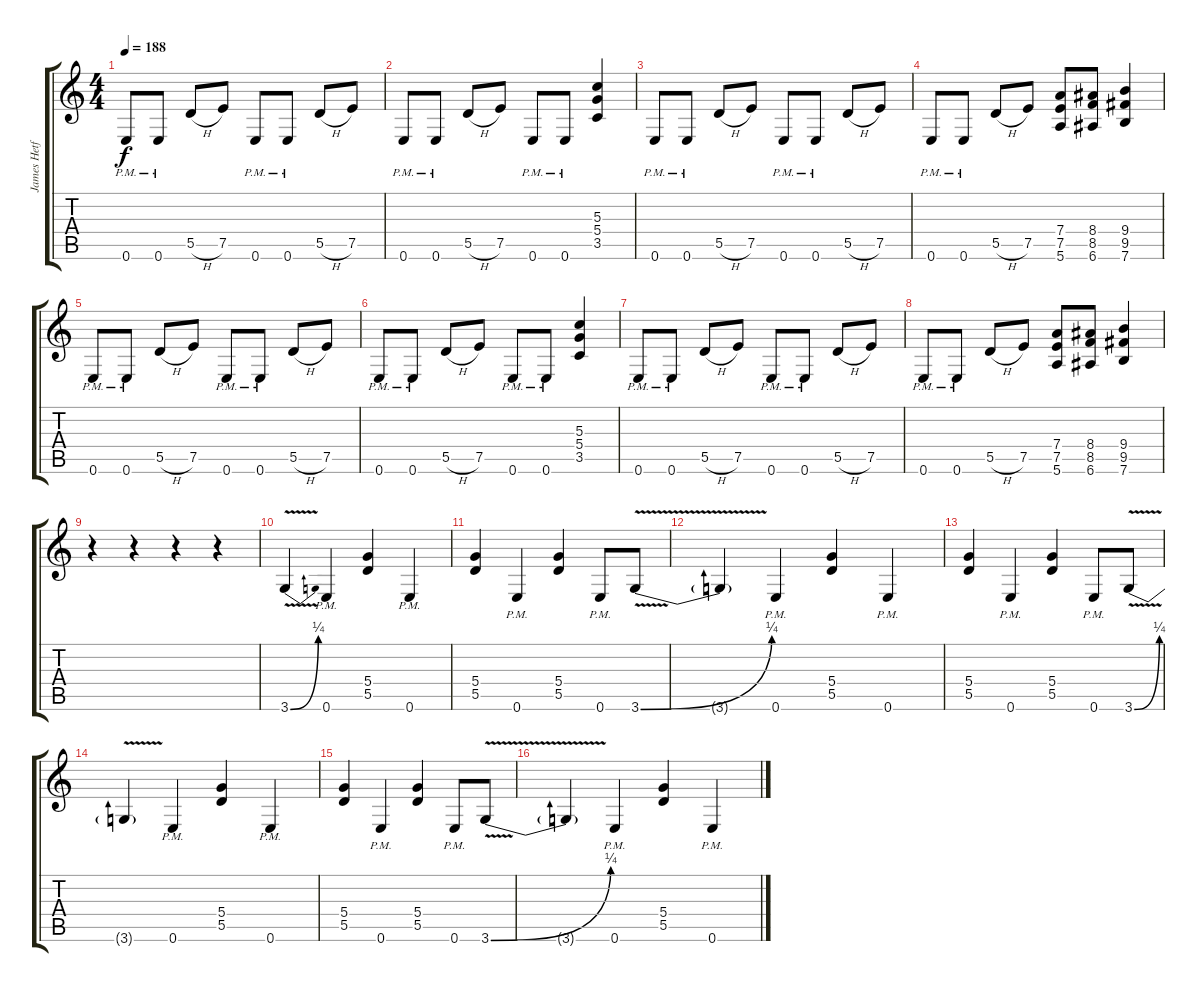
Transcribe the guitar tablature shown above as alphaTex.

\track ("James Hetfield" "James Hetf") {instrument distortionguitar}
\staff {score tabs}
\tuning (E4 B3 G3 D3 A2 E2) {hide}
\ts (4 4)
\tempo 188
\clef g2
\ks c
0.6{pm}.8{dy f} 0.6{pm}.8 5.5{h}.8 7.5.8 0.6{pm}.8 0.6{pm}.8 5.5{h}.8 7.5.8 |
0.6{pm}.8 0.6{pm}.8 5.5{h}.8 7.5.8 0.6{pm}.8 0.6{pm}.8 (5.3 5.4 3.5).4 |
0.6{pm}.8 0.6{pm}.8 5.5{h}.8 7.5.8 0.6{pm}.8 0.6{pm}.8 5.5{h}.8 7.5.8 |
0.6{pm}.8 0.6{pm}.8 5.5{h}.8 7.5.8 (7.4 7.5 5.6).8 (8.4 8.5 6.6).8 (9.4 9.5 7.6).4 |
0.6{pm}.8 0.6{pm}.8 5.5{h}.8 7.5.8 0.6{pm}.8 0.6{pm}.8 5.5{h}.8 7.5.8 |
0.6{pm}.8 0.6{pm}.8 5.5{h}.8 7.5.8 0.6{pm}.8 0.6{pm}.8 (5.3 5.4 3.5).4 |
0.6{pm}.8 0.6{pm}.8 5.5{h}.8 7.5.8 0.6{pm}.8 0.6{pm}.8 5.5{h}.8 7.5.8 |
0.6{pm}.8 0.6{pm}.8 5.5{h}.8 7.5.8 (7.4 7.5 5.6).8 (8.4 8.5 6.6).8 (9.4 9.5 7.6).4 |
r.4 r.4 r.4 r.4 |
3.6{be (bend 0 0 60 1) v}.4 0.6{pm}.4 (5.4 5.5).4 0.6{pm}.4 |
(5.4 5.5).4 0.6{pm}.4 (5.4 5.5).4 0.6{pm}.8 3.6{be (bend 0 0 60 1) v}.8 |
3.6{t}.4 0.6{pm}.4 (5.4 5.5).4 0.6{pm}.4 |
(5.4 5.5).4 0.6{pm}.4 (5.4 5.5).4 0.6{pm}.8 3.6{be (bend 0 0 60 1) v}.8 |
3.6{t}.4 0.6{pm}.4 (5.4 5.5).4 0.6{pm}.4 |
(5.4 5.5).4 0.6{pm}.4 (5.4 5.5).4 0.6{pm}.8 3.6{be (bend 0 0 60 1) v}.8 |
3.6{t}.4 0.6{pm}.4 (5.4 5.5).4 0.6{pm}.4
